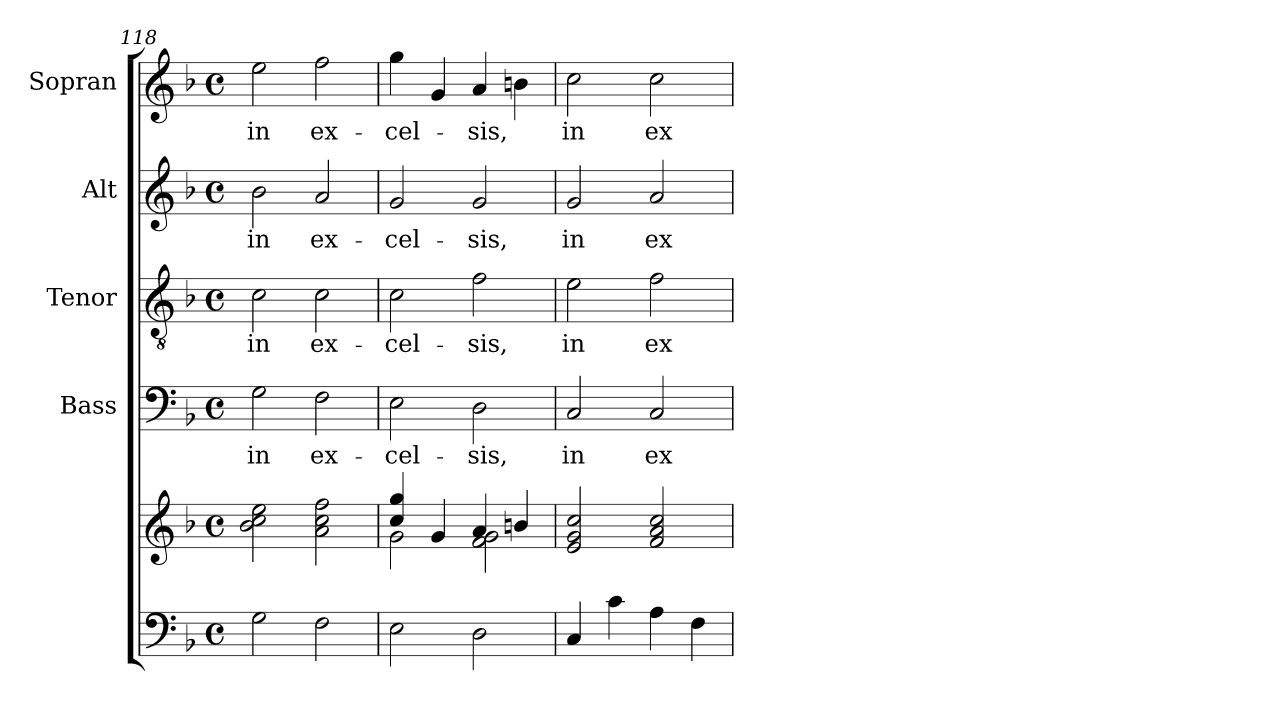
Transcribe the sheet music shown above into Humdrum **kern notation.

**kern	**kern	**kern	**text	**kern	**text	**kern	**text	**kern	**text
*part5	*part5	*part4	*part4	*part3	*part3	*part2	*part2	*part1	*part1
*staff6	*staff5	*staff4	*staff4	*staff3	*staff3	*staff2	*staff2	*staff1	*staff1
*	*	*I"Bass	*	*I"Tenor	*	*I"Alt	*	*I"Sopran	*
*	*	*I'B.	*	*I'T.	*	*I'A.	*	*I'S.	*
*clefF4	*clefG2	*clefF4	*	*clefGv2	*	*clefG2	*	*clefG2	*
*k[b-]	*k[b-]	*k[b-]	*	*k[b-]	*	*k[b-]	*	*k[b-]	*
*F:	*F:	*F:	*	*F:	*	*F:	*	*F:	*
*M4/4	*M4/4	*M4/4	*	*M4/4	*	*M4/4	*	*M4/4	*
*met(c)	*met(c)	*met(c)	*	*met(c)	*	*met(c)	*	*met(c)	*
=118	=118	=118	=118	=118	=118	=118	=118	=118	=118
!	!	!	!LO:LY:b	!	!LO:LY:b	!	!LO:LY:b	!	!LO:LY:b
2G\	2b-\ 2cc\ 2ee\	2G\	in	2c\	in	2b-\	in	2ee\	in
!	!	!	!LO:LY:b	!	!LO:LY:b	!	!LO:LY:b	!	!LO:LY:b
2F\	2a\ 2cc\ 2ff\	2F\	ex-	2c\	ex-	2a/	ex-	2ff\	ex-
=119	=119	=119	=119	=119	=119	=119	=119	=119	=119
*	*^	*	*	*	*	*	*	*	*
!	!	!	!	!LO:LY:b	!	!LO:LY:b	!	!LO:LY:b	!	!LO:LY:b
2E\	4cc/ 4gg/	2g\	2E\	-cel-	2c\	-cel-	2g/	-cel-	4gg\	-cel-
.	4g/	.	.	.	.	.	.	.	4g/	.
!	!	!	!	!LO:LY:b	!	!LO:LY:b	!	!LO:LY:b	!	!LO:LY:b
2D\	4a/	2f\ 2g\	2D\	-sis,	2f\	-sis,	2g/	-sis,	4a/	-sis,
.	4bn/	.	.	.	.	.	.	.	4bn\	.
*	*v	*v	*	*	*	*	*	*	*	*
=120	=120	=120	=120	=120	=120	=120	=120	=120	=120
!	!	!	!LO:LY:b	!	!LO:LY:b	!	!LO:LY:b	!	!LO:LY:b
4C/	2e/ 2g/ 2cc/	2C/	in	2e\	in	2g/	in	2cc\	in
4c\	.	.	.	.	.	.	.	.	.
!	!	!	!LO:LY:b	!	!LO:LY:b	!	!LO:LY:b	!	!LO:LY:b
4A\	2f/ 2a/ 2cc/	2C/	ex-	2f\	ex-	2a/	ex-	2cc\	ex-
4F\	.	.	.	.	.	.	.	.	.
=	=	=	=	=	=	=	=	=	=
*-	*-	*-	*-	*-	*-	*-	*-	*-	*-
